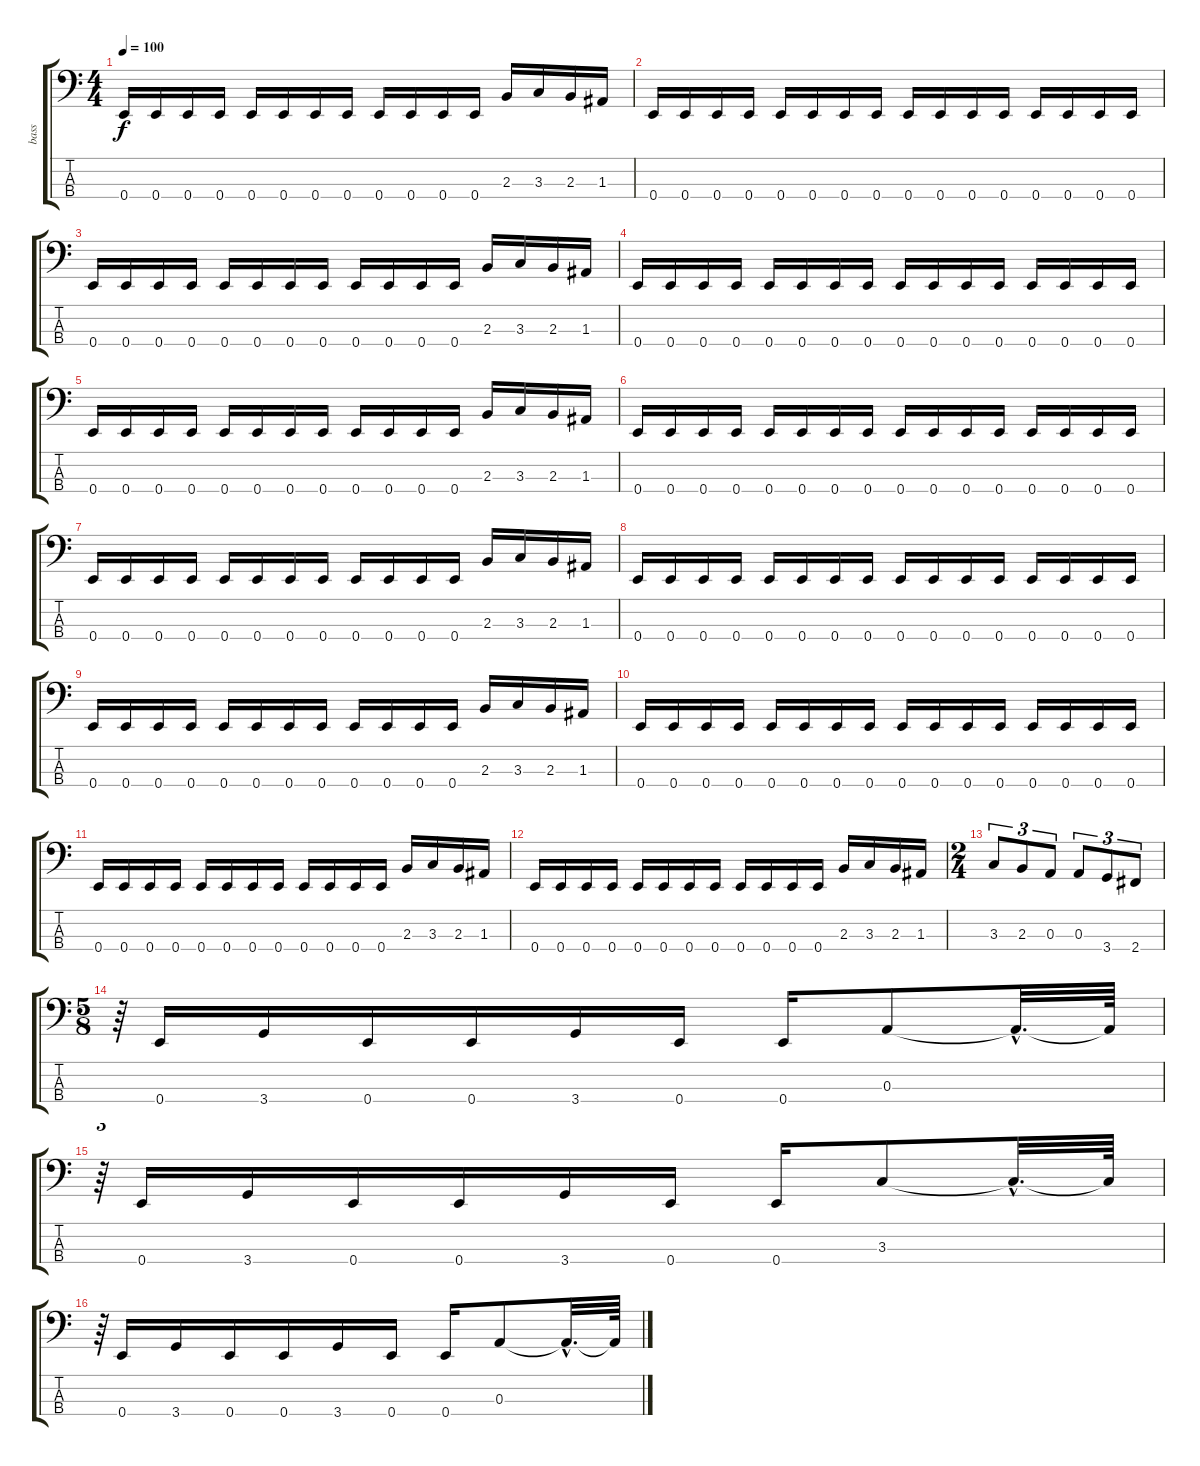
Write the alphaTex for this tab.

\track ("bass" "bass") {instrument electricbassfinger}
\staff {score tabs}
\tuning (G2 D2 A1 E1) {hide}
\ts (4 4)
\tempo 100
\clef f4
\ks c
0.4.16{dy f} 0.4.16 0.4.16 0.4.16 0.4.16 0.4.16 0.4.16 0.4.16 0.4.16 0.4.16 0.4.16 0.4.16 2.3.16 3.3.16 2.3.16 1.3.16 |
0.4.16 0.4.16 0.4.16 0.4.16 0.4.16 0.4.16 0.4.16 0.4.16 0.4.16 0.4.16 0.4.16 0.4.16 0.4.16 0.4.16 0.4.16 0.4.16 |
0.4.16 0.4.16 0.4.16 0.4.16 0.4.16 0.4.16 0.4.16 0.4.16 0.4.16 0.4.16 0.4.16 0.4.16 2.3.16 3.3.16 2.3.16 1.3.16 |
0.4.16 0.4.16 0.4.16 0.4.16 0.4.16 0.4.16 0.4.16 0.4.16 0.4.16 0.4.16 0.4.16 0.4.16 0.4.16 0.4.16 0.4.16 0.4.16 |
0.4.16 0.4.16 0.4.16 0.4.16 0.4.16 0.4.16 0.4.16 0.4.16 0.4.16 0.4.16 0.4.16 0.4.16 2.3.16 3.3.16 2.3.16 1.3.16 |
0.4.16 0.4.16 0.4.16 0.4.16 0.4.16 0.4.16 0.4.16 0.4.16 0.4.16 0.4.16 0.4.16 0.4.16 0.4.16 0.4.16 0.4.16 0.4.16 |
0.4.16 0.4.16 0.4.16 0.4.16 0.4.16 0.4.16 0.4.16 0.4.16 0.4.16 0.4.16 0.4.16 0.4.16 2.3.16 3.3.16 2.3.16 1.3.16 |
0.4.16 0.4.16 0.4.16 0.4.16 0.4.16 0.4.16 0.4.16 0.4.16 0.4.16 0.4.16 0.4.16 0.4.16 0.4.16 0.4.16 0.4.16 0.4.16 |
0.4.16 0.4.16 0.4.16 0.4.16 0.4.16 0.4.16 0.4.16 0.4.16 0.4.16 0.4.16 0.4.16 0.4.16 2.3.16 3.3.16 2.3.16 1.3.16 |
0.4.16 0.4.16 0.4.16 0.4.16 0.4.16 0.4.16 0.4.16 0.4.16 0.4.16 0.4.16 0.4.16 0.4.16 0.4.16 0.4.16 0.4.16 0.4.16 |
0.4.16 0.4.16 0.4.16 0.4.16 0.4.16 0.4.16 0.4.16 0.4.16 0.4.16 0.4.16 0.4.16 0.4.16 2.3.16 3.3.16 2.3.16 1.3.16 |
0.4.16 0.4.16 0.4.16 0.4.16 0.4.16 0.4.16 0.4.16 0.4.16 0.4.16 0.4.16 0.4.16 0.4.16 2.3.16 3.3.16 2.3.16 1.3.16 |
\ts (2 4)
3.3.8{tu (3 2)} 2.3.8{tu (3 2)} 0.3.8{tu (3 2)} 0.3.8{tu (3 2)} 3.4.8{tu (3 2)} 2.4.8{tu (3 2)} |
\ts (5 8)
r.64{tu (3 2)} 0.4.16 3.4.16 0.4.16 0.4.16 3.4.16 0.4.16 0.4.16 0.3.8 0.3{hac t}.32{d} 0.3{t}.64 |
r.64{tu (3 2)} 0.4.16 3.4.16 0.4.16 0.4.16 3.4.16 0.4.16 0.4.16 3.3.8 3.3{hac t}.32{d} 3.3{t}.64 |
r.64{tu (3 2)} 0.4.16 3.4.16 0.4.16 0.4.16 3.4.16 0.4.16 0.4.16 0.3.8 0.3{hac t}.32{d} 0.3{t}.64
